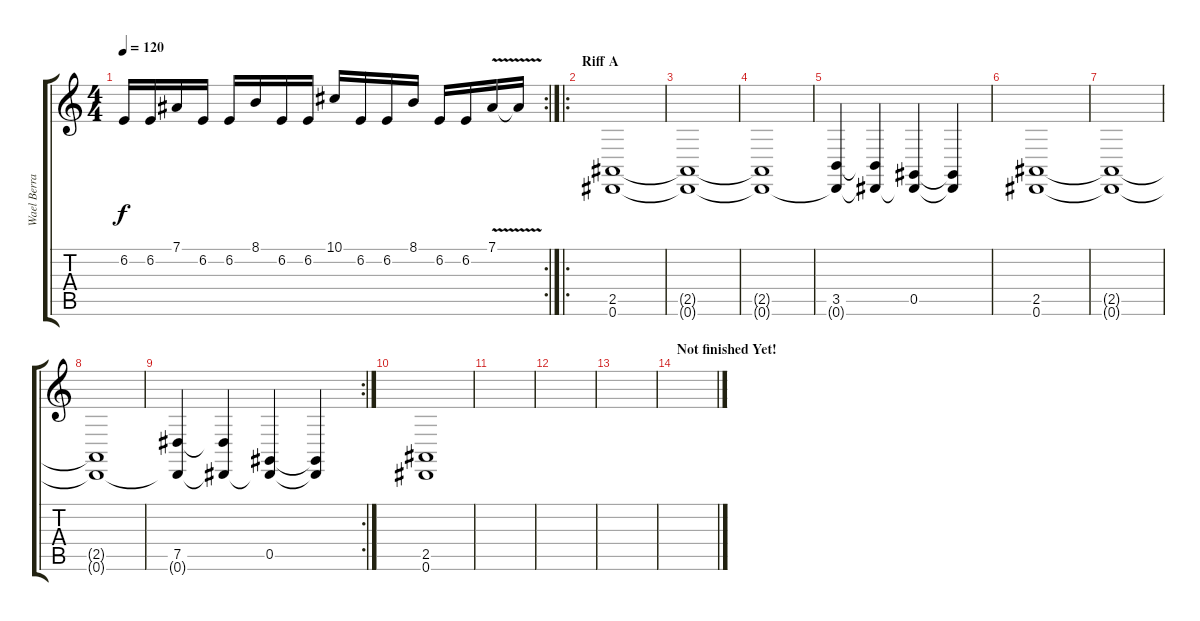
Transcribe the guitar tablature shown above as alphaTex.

\track ("Wael Berrais" "Wael Berra") {instrument stringensemble1}
\staff {score tabs}
\tuning (Eb4 Bb3 Gb3 Db3 Ab2 Eb2) {hide}
\rc 2
\ts (4 4)
\tempo 120
\clef g2
\ks c
6.2.16{dy f} 6.2.16 7.1.16 6.2.16 6.2.16 8.1.16 6.2.16 6.2.16 10.1.16 6.2.16 6.2.16 8.1.16 6.2.16 6.2.16 7.1{v}.16 7.1{t}.16 |
\ro
\section ("" "Riff A")
(2.5 0.6).1 |
(2.5{t} 0.6{t}).1 |
(2.5{t} 0.6{t}).1 |
(3.5 0.6{t}).4 (3.5{t} 0.6{t}).4 (0.5 0.6{t}).4 (0.5{t} 0.6{t}).4 |
(2.5 0.6).1 |
(2.5{t} 0.6{t}).1 |
(2.5{t} 0.6{t}).1 |
\rc 2
(7.5 0.6{t}).4 (7.5{t} 0.6{t}).4 (0.5 0.6{t}).4 (0.5{t} 0.6{t}).4 |
(2.5 0.6).1 |
|
|
|
\section ("" "Not finished Yet!")
